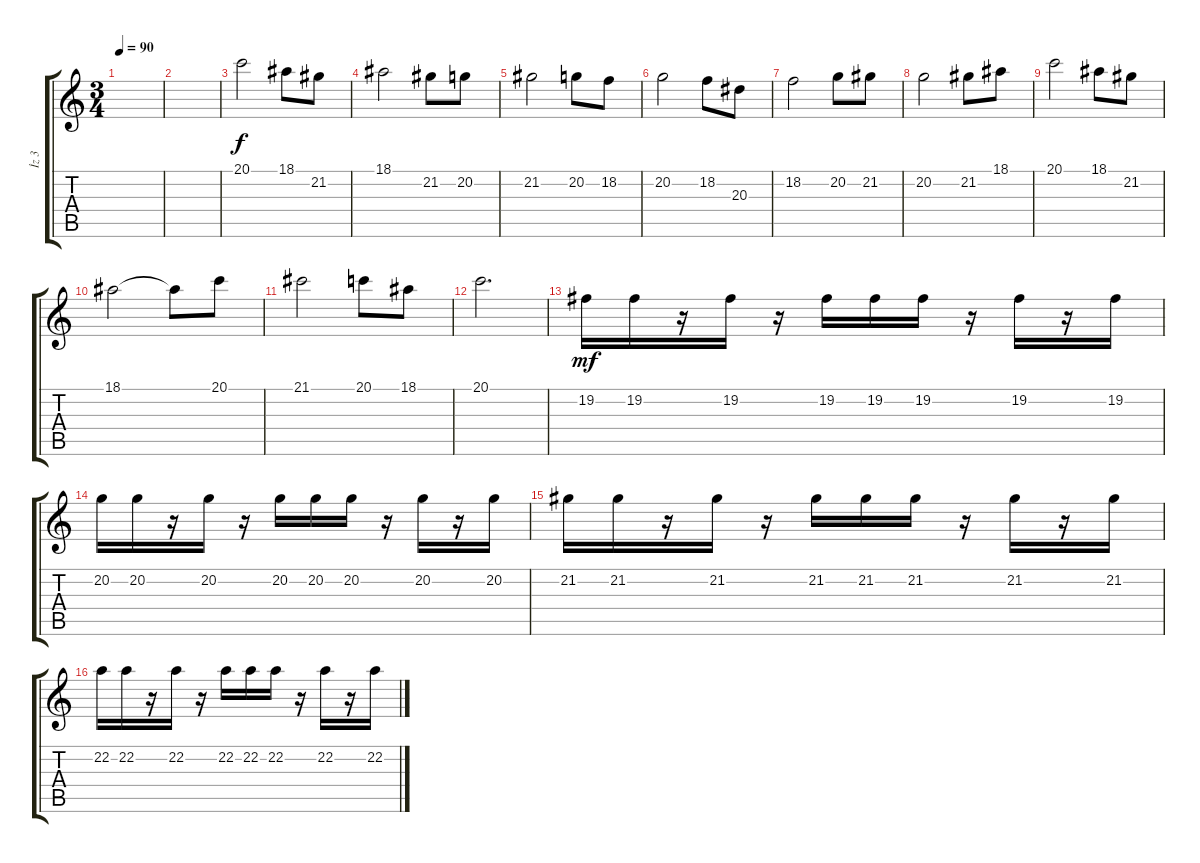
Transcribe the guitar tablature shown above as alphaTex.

\track ("İz 3" "İz 3") {instrument stringensemble1}
\staff {score tabs}
\tuning (E4 B3 G3 D3 A2 E2) {hide}
\ts (3 4)
\tempo 90
\clef g2
\ks c
|
|
20.1.2{dy f} 18.1.8 21.2.8 |
18.1.2 21.2.8 20.2.8 |
21.2.2 20.2.8 18.2.8 |
20.2.2 18.2.8 20.3.8 |
18.2.2 20.2.8 21.2.8 |
20.2.2 21.2.8 18.1.8 |
20.1.2 18.1.8 21.2.8 |
18.1.2 18.1{t}.8 20.1.8 |
21.1.2 20.1.8 18.1.8 |
20.1.2{d} |
19.2.16{dy mf} 19.2.16 r.16 19.2.16 r.16 19.2.16 19.2.16 19.2.16 r.16 19.2.16 r.16 19.2.16 |
20.2.16 20.2.16 r.16 20.2.16 r.16 20.2.16 20.2.16 20.2.16 r.16 20.2.16 r.16 20.2.16 |
21.2.16 21.2.16 r.16 21.2.16 r.16 21.2.16 21.2.16 21.2.16 r.16 21.2.16 r.16 21.2.16 |
22.2.16 22.2.16 r.16 22.2.16 r.16 22.2.16 22.2.16 22.2.16 r.16 22.2.16 r.16 22.2.16
